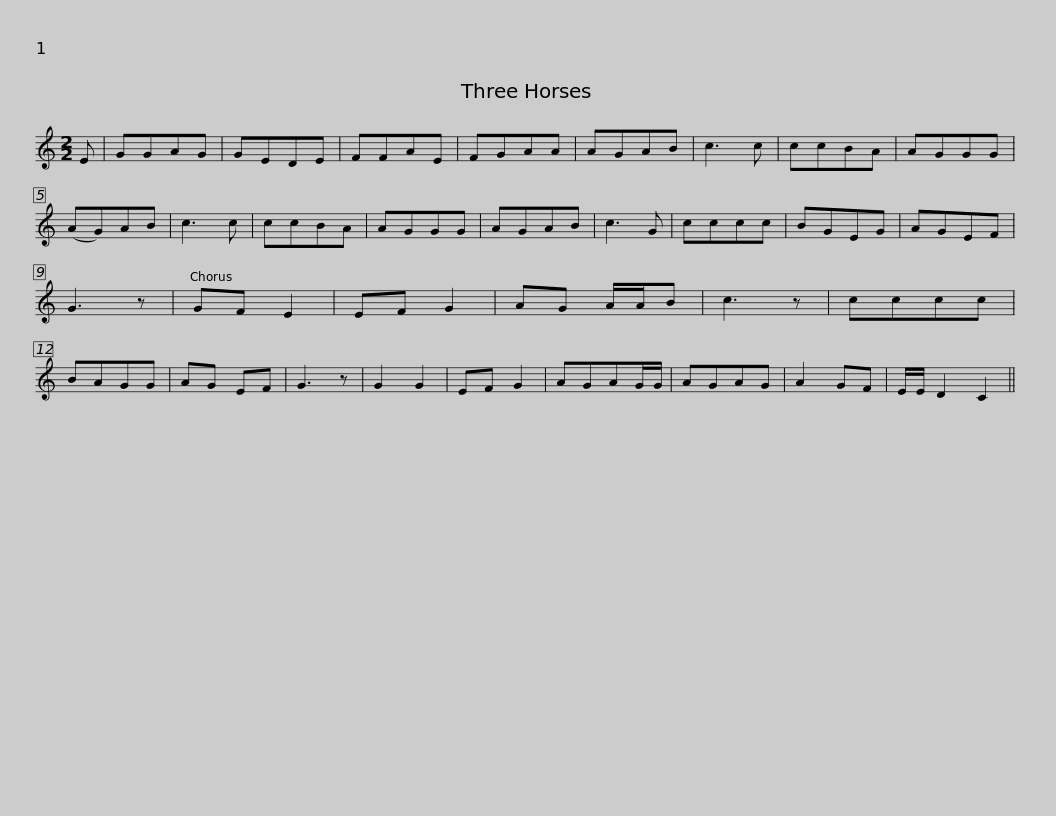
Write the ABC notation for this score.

X:1
L:1/8
M:2/2
I:linebreak $
K:C
V:1 treble
V:1
 E | GGAG | GEDE | FFAE | FGAA | %5
 AGAB | c3 c | ccBA | AGGG | (AG)AB | %10
 c3 c | ccBA |$ AGGG | AGAB | c3 G | %15
 cccc | BGEG | AGEF | G3 z | GF E2 | %20
 EF G2 | AG A/A/B | c3 z | cccc |$ BAGG | %25
 AG EF | G3 z | G2 G2 | EF G2 | AGAG/G/ | %30
 AGAG | A2 GF | E/E/ D2 C2 || %33
